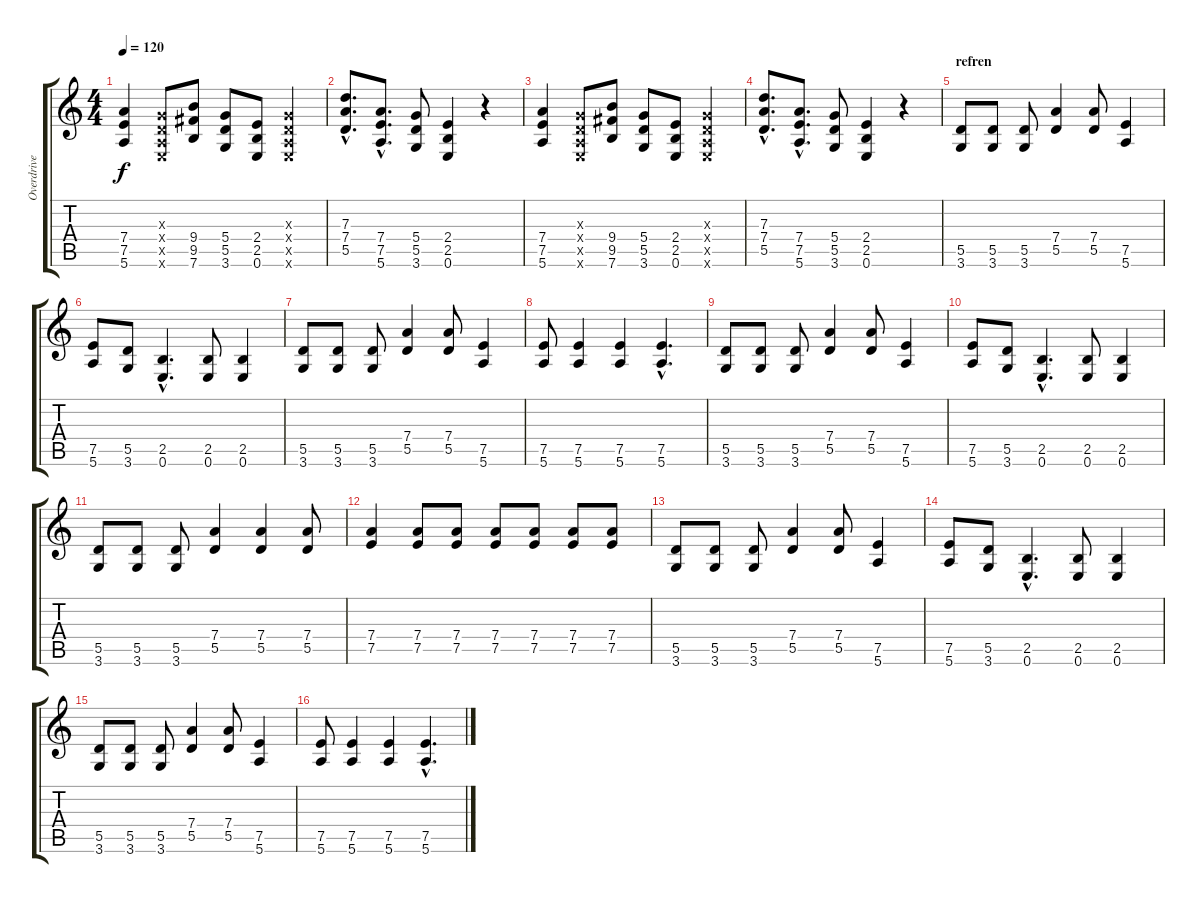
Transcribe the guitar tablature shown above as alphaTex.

\track ("Overdrive" "Overdrive") {instrument overdrivenguitar}
\staff {score tabs}
\tuning (E4 B3 G3 D3 A2 E2) {hide}
\ts (4 4)
\tempo 120
\clef g2
\ks c
(7.4 7.5 5.6).4{dy f} (0.3{x} 0.4{x} 0.5{x} 0.6{x}).8 (9.4 9.5 7.6).8 (5.4 5.5 3.6).8 (2.4 2.5 0.6).8 (0.3{x} 0.4{x} 0.5{x} 0.6{x}).4 |
(7.3{hac} 7.4{hac} 5.5{hac}).8{d} (7.4{hac} 7.5{hac} 5.6{hac}).8{d} (5.4 5.5 3.6).8 (2.4 2.5 0.6).4 r.4 |
(7.4 7.5 5.6).4 (0.3{x} 0.4{x} 0.5{x} 0.6{x}).8 (9.4 9.5 7.6).8 (5.4 5.5 3.6).8 (2.4 2.5 0.6).8 (0.3{x} 0.4{x} 0.5{x} 0.6{x}).4 |
(7.3{hac} 7.4{hac} 5.5{hac}).8{d} (7.4{hac} 7.5{hac} 5.6{hac}).8{d} (5.4 5.5 3.6).8 (2.4 2.5 0.6).4 r.4 |
\section ("" "refren")
(5.5 3.6).8 (5.5 3.6).8 (5.5 3.6).8 (7.4 5.5).4 (7.4 5.5).8 (7.5 5.6).4 |
(7.5 5.6).8 (5.5 3.6).8 (2.5{hac} 0.6{hac}).4{d} (2.5 0.6).8 (2.5 0.6).4 |
(5.5 3.6).8 (5.5 3.6).8 (5.5 3.6).8 (7.4 5.5).4 (7.4 5.5).8 (7.5 5.6).4 |
(7.5 5.6).8 (7.5 5.6).4 (7.5 5.6).4 (7.5{hac} 5.6{hac}).4{d} |
(5.5 3.6).8 (5.5 3.6).8 (5.5 3.6).8 (7.4 5.5).4 (7.4 5.5).8 (7.5 5.6).4 |
(7.5 5.6).8 (5.5 3.6).8 (2.5{hac} 0.6{hac}).4{d} (2.5 0.6).8 (2.5 0.6).4 |
(5.5 3.6).8 (5.5 3.6).8 (5.5 3.6).8 (7.4 5.5).4 (7.4 5.5).4 (7.4 5.5).8 |
(7.4 7.5).4 (7.4 7.5).8 (7.4 7.5).8 (7.4 7.5).8 (7.4 7.5).8 (7.4 7.5).8 (7.4 7.5).8 |
(5.5 3.6).8 (5.5 3.6).8 (5.5 3.6).8 (7.4 5.5).4 (7.4 5.5).8 (7.5 5.6).4 |
(7.5 5.6).8 (5.5 3.6).8 (2.5{hac} 0.6{hac}).4{d} (2.5 0.6).8 (2.5 0.6).4 |
(5.5 3.6).8 (5.5 3.6).8 (5.5 3.6).8 (7.4 5.5).4 (7.4 5.5).8 (7.5 5.6).4 |
(7.5 5.6).8 (7.5 5.6).4 (7.5 5.6).4 (7.5{hac} 5.6{hac}).4{d}
